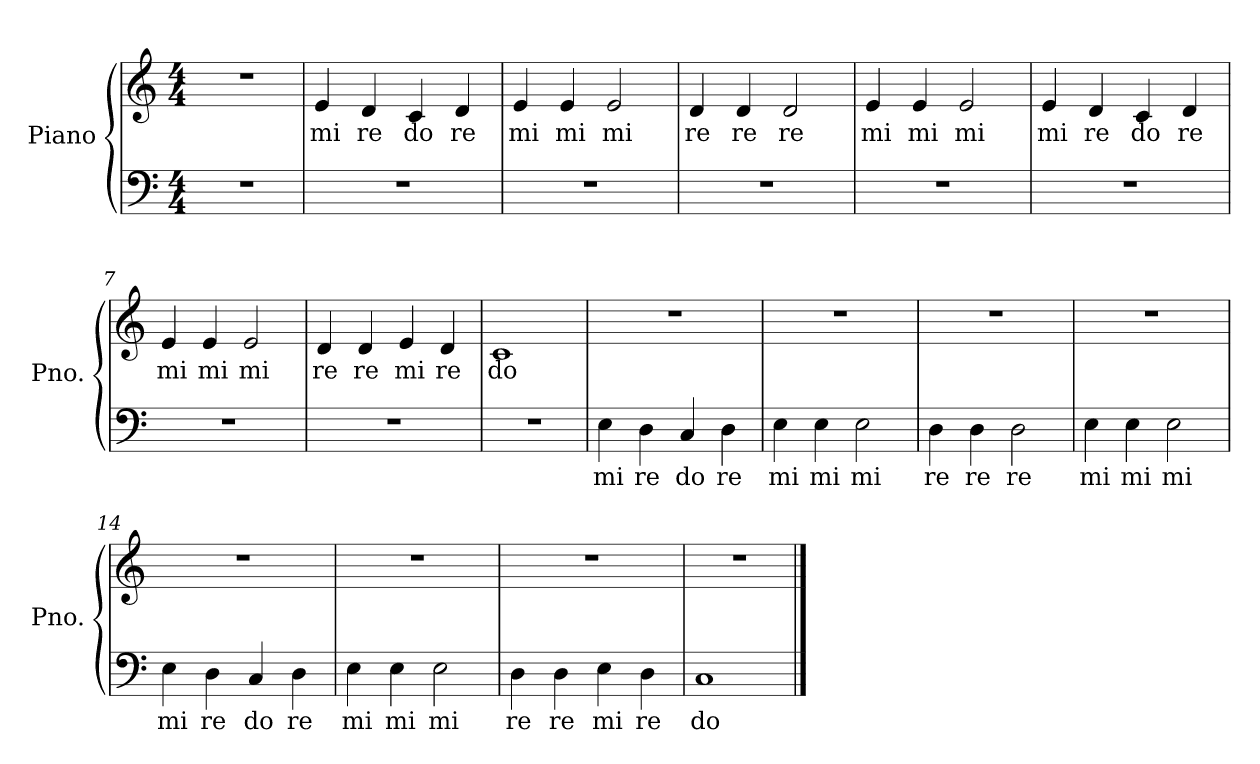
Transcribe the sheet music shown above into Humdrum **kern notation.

**kern	**text	**kern	**text
*part1	*part1	*part1	*part1
*staff2	*staff2	*staff1	*staff1
*I"Piano	*	*	*
*I'Pno.	*	*	*
*clefF4	*	*clefG2	*
*k[]	*	*k[]	*
*M4/4	*	*M4/4	*
=1	=1	=1	=1
1r	.	1r	.
=2	=2	=2	=2
*	*	*MM80	*
!	!	!	!LO:LY:b
1r	.	4e/	mi
!	!	!	!LO:LY:b
.	.	4d/	re
!	!	!	!LO:LY:b
.	.	4c/	do
!	!	!	!LO:LY:b
.	.	4d/	re
=3	=3	=3	=3
!	!	!	!LO:LY:b
1r	.	4e/	mi
!	!	!	!LO:LY:b
.	.	4e/	mi
!	!	!	!LO:LY:b
.	.	2e/	mi
=4	=4	=4	=4
!	!	!	!LO:LY:b
1r	.	4d/	re
!	!	!	!LO:LY:b
.	.	4d/	re
!	!	!	!LO:LY:b
.	.	2d/	re
=5	=5	=5	=5
!	!	!	!LO:LY:b
1r	.	4e/	mi
!	!	!	!LO:LY:b
.	.	4e/	mi
!	!	!	!LO:LY:b
.	.	2e/	mi
=6	=6	=6	=6
!	!	!	!LO:LY:b
1r	.	4e/	mi
!	!	!	!LO:LY:b
.	.	4d/	re
!	!	!	!LO:LY:b
.	.	4c/	do
!	!	!	!LO:LY:b
.	.	4d/	re
!!LO:LB:g=z
=7	=7	=7	=7
!	!	!	!LO:LY:b
1r	.	4e/	mi
!	!	!	!LO:LY:b
.	.	4e/	mi
!	!	!	!LO:LY:b
.	.	2e/	mi
=8	=8	=8	=8
!	!	!	!LO:LY:b
1r	.	4d/	re
!	!	!	!LO:LY:b
.	.	4d/	re
!	!	!	!LO:LY:b
.	.	4e/	mi
!	!	!	!LO:LY:b
.	.	4d/	re
=9	=9	=9	=9
!	!	!	!LO:LY:b
1r	.	1c	do
=10	=10	=10	=10
4E\	mi	1r	.
4D\	re	.	.
4C/	do	.	.
4D\	re	.	.
=11	=11	=11	=11
4E\	mi	1r	.
4E\	mi	.	.
2E\	mi	.	.
=12	=12	=12	=12
4D\	re	1r	.
4D\	re	.	.
2D\	re	.	.
!!LO:LB:g=z
=13	=13	=13	=13
4E\	mi	1r	.
4E\	mi	.	.
2E\	mi	.	.
=14	=14	=14	=14
4E\	mi	1r	.
4D\	re	.	.
4C/	do	.	.
4D\	re	.	.
=15	=15	=15	=15
4E\	mi	1r	.
4E\	mi	.	.
2E\	mi	.	.
=16	=16	=16	=16
4D\	re	1r	.
4D\	re	.	.
4E\	mi	.	.
4D\	re	.	.
=17	=17	=17	=17
1C	do	1r	.
==	==	==	==
*-	*-	*-	*-
